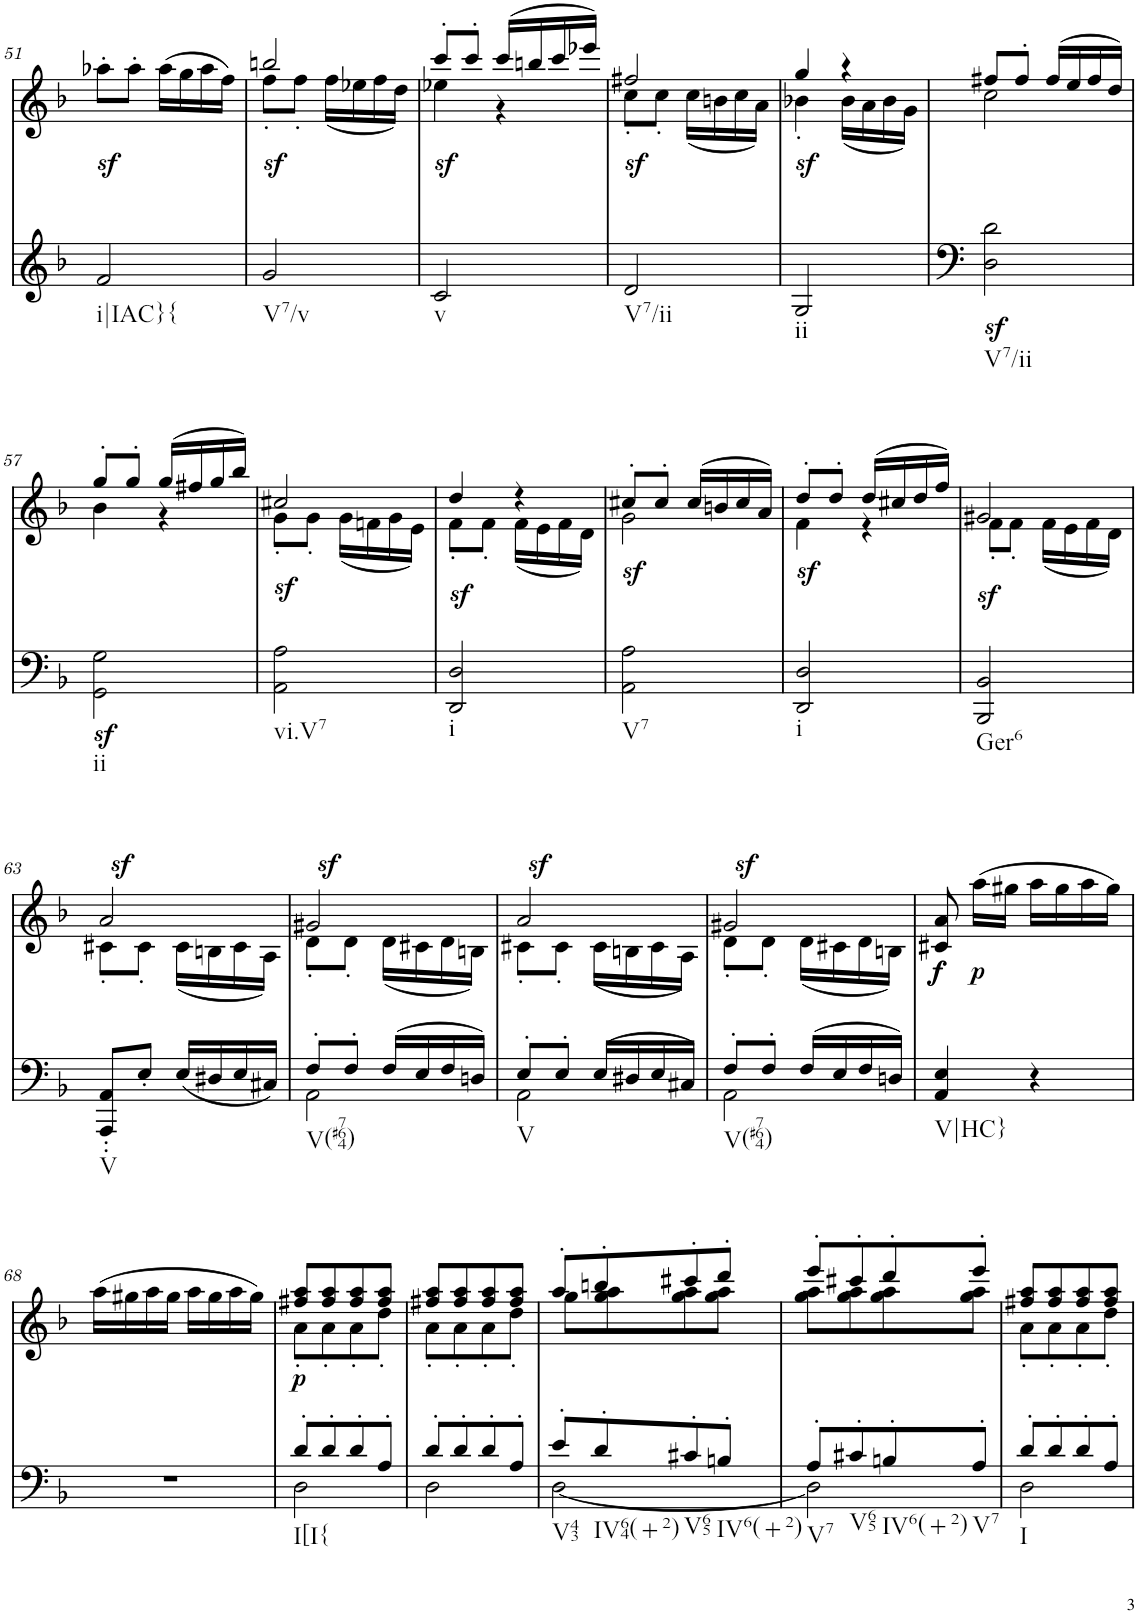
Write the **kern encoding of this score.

**kern	**kern	**text	**dynam
*part2	*part1	*part1	*part1
*staff2	*staff1	*staff1	*staff1
*I"piano	*I"piano	*	*
*I'Pno	*I'Pno	*	*
!!LO:PB:g=z
*clefG2	*clefG2	*	*
*k[b-]	*k[b-]	*	*
*F:	*F:	*	*
*M2/4	*M2/4	*	*
=51	=51	=51	=51
!LO:TX:b:t=i|IAC}{	!	!	!
2f/	8aa-Xz<'\L	.	.
.	8aa-'\J	.	.
.	(16aa-\LL	.	.
.	16gg\	.	.
.	16aa-\	.	.
.	16ff\JJ)	.	.
=52	=52	=52	=52
*	*^	*	*
!LO:TX:b:t=V7/v	!	!	!	!
!	!	!	!	!LO:DY:b
2g/	2bbn/	8ff'\L	.	sf
.	.	8ff'\J	.	.
.	.	(16ff\LL	.	.
.	.	16ee-X\	.	.
.	.	16ff\	.	.
.	.	16dd\JJ)	.	.
=53	=53	=53	=53	=53
!LO:TX:b:t=v	!	!	!	!
!	!	!	!	!LO:DY:b
2c/	8ccc'/L	4ee-X\	.	sf
.	8ccc'/J	.	.	.
.	(16ccc/LL	4r	.	.
.	16bbn/	.	.	.
.	16ccc/	.	.	.
.	16eee-X/JJ)	.	.	.
=54	=54	=54	=54	=54
!LO:TX:b:t=V7/ii	!	!	!	!
!	!	!	!	!LO:DY:b
2d/	2ff#X/	8cc'\L	.	sf
.	.	8cc'\J	.	.
.	.	(16cc\LL	.	.
.	.	16bn\	.	.
.	.	16cc\	.	.
.	.	16a\JJ)	.	.
=55	=55	=55	=55	=55
!LO:TX:b:t=ii	!	!	!	!
!	!	!	!	!LO:DY:b
2G/	4gg/	4b-X'\	.	sf
.	4r	(16b-\LL	.	.
.	.	16a\	.	.
.	.	16b-\	.	.
.	.	16g\JJ)	.	.
=56	=56	=56	=56	=56
!LO:TX:b:t=V7/ii	!	!	!	!
2D\z< 2d\z<	8ff#X/L	2cc\	.	.
.	8ff#'/J	.	.	.
.	(16ff#/LL	.	.	.
.	16ee/	.	.	.
.	16ff#/	.	.	.
.	16dd/JJ)	.	.	.
!!LO:LB:g=z	!!
=57	=57	=57	=57	=57
!LO:TX:b:t=ii	!	!	!	!
2GG\z< 2G\z<	8gg'/L	4b-\	.	.
.	8gg'/J	.	.	.
.	(16gg/LL	4r	.	.
.	16ff#X/	.	.	.
.	16gg/	.	.	.
.	16bb-/JJ)	.	.	.
=58	=58	=58	=58	=58
!LO:TX:b:t=vi.V7	!	!	!	!
2AA\z> 2A\z>	2cc#X/	8g'\L	.	.
.	.	8g'\J	.	.
.	.	(16g\LL	.	.
.	.	16fn\	.	.
.	.	16g\	.	.
.	.	16e\JJ)	.	.
=59	=59	=59	=59	=59
!LO:TX:b:t=i	!	!	!	!
2DD/z> 2D/z>	4dd/	8f'\L	.	.
.	.	8f'\J	.	.
.	4r	(16f\LL	.	.
.	.	16e\	.	.
.	.	16f\	.	.
.	.	16d\JJ)	.	.
=60	=60	=60	=60	=60
!LO:TX:b:t=V7	!	!	!	!
!	!	!	!	!LO:DY:b
2AA\ 2A\	8cc#X'/L	2g\	.	sf
.	8cc#'/J	.	.	.
.	(16cc#/LL	.	.	.
.	16bn/	.	.	.
.	16cc#/	.	.	.
.	16a/JJ)	.	.	.
=61	=61	=61	=61	=61
!LO:TX:b:t=i	!	!	!	!
!	!	!	!	!LO:DY:b
2DD/ 2D/	8dd'/L	4f\	.	sf
.	8dd'/J	.	.	.
.	(16dd/LL	4r	.	.
.	16cc#X/	.	.	.
.	16dd/	.	.	.
.	16ff/JJ)	.	.	.
=62	=62	=62	=62	=62
!LO:TX:b:t=Ger6	!	!	!	!
2BBB-/z> 2BB-/z>	2g#X/	8f'\L	.	.
.	.	8f'\J	.	.
.	.	(16f\LL	.	.
.	.	16e\	.	.
.	.	16f\	.	.
.	.	16d\JJ)	.	.
!!LO:LB:g=z	!!
=63	=63	=63	=63	=63
!LO:TX:b:t=V	!	!	!	!
!	!	!	!	!LO:DY:a
8AAA/' 8AA/'L	2a/	8c#X'\L	.	sf
8E'/J	.	8c#'\J	.	.
(16E/LL	.	(16c#\LL	.	.
16D#X/	.	16Bn\	.	.
16E/	.	16c#\	.	.
16C#X/JJ)	.	16A\JJ)	.	.
=64	=64	=64	=64	=64
*^	*	*	*	*
!LO:TX:b:t=V(#764)	!	!	!	!	!
!	!	!	!	!	!LO:DY:a
8F'/L	2AA\	2g#X/	8d'\L	.	sf
8F'/J	.	.	8d'\J	.	.
(16F/LL	.	.	(16d\LL	.	.
16E/	.	.	16c#X\	.	.
16F/	.	.	16d\	.	.
16Dn/JJ)	.	.	16Bn\JJ)	.	.
=65	=65	=65	=65	=65	=65
!LO:TX:b:t=V	!	!	!	!	!
!	!	!	!	!	!LO:DY:a
8E'/L	2AA\	2a/	8c#X'\L	.	sf
8E'/J	.	.	8c#'\J	.	.
(16E/LL	.	.	(16c#\LL	.	.
16D#X/	.	.	16Bn\	.	.
16E/	.	.	16c#\	.	.
16C#X/JJ)	.	.	16A\JJ)	.	.
=66	=66	=66	=66	=66	=66
!LO:TX:b:t=V(#764)	!	!	!	!	!
!	!	!	!	!	!LO:DY:a
8F'/L	2AA\	2g#X/	8d'\L	.	sf
8F'/J	.	.	8d'\J	.	.
(16F/LL	.	.	(16d\LL	.	.
16E/	.	.	16c#X\	.	.
16F/	.	.	16d\	.	.
16Dn/JJ)	.	.	16Bn\JJ)	.	.
*v	*v	*	*	*	*
=67	=67	=67	=67	=67
!LO:TX:b:t=V|HC}	!	!	!	!
!	!	!	!LO:LY:b	!LO:DY:b
!	!	!	!	!LO:DY:n=1:b
*	*v	*v	*	*
4AA/ 4E/	8c#X/ 8a/	f	f f
!	!	!LO:LY:b	!LO:DY:n=2:b
.	(16aa\LL	p	p
.	16gg#X\JJ	.	.
4r	16aa\LL	.	.
.	16gg#\	.	.
.	16aa\	.	.
.	16gg#\JJ)	.	.
!!LO:LB:g=z
=68	=68	=68	=68
2r	(16aa\LL	.	.
.	16gg#X\	.	.
.	16aa\	.	.
.	16gg#\JJ	.	.
.	16aa\LL	.	.
.	16gg#\	.	.
.	16aa\	.	.
.	16gg#\JJ)	.	.
=69	=69	=69	=69
*^	*^	*	*
!LO:TX:b:t=I[I{	!	!	!	!	!
!	!	!	!	!LO:LY:b	!LO:DY:b
8d'/L	2D\	8ff#X/ 8aa/L	8a'\L	p	p
8d'/	.	8ff#/ 8aa/	8a'\	.	.
8d'/	.	8ff#/ 8aa/	8a'\	.	.
8A'/J	.	8ff#/ 8aa/J	8dd'\J	.	.
=70	=70	=70	=70	=70	=70
8d'/L	2D\	8ff#X/ 8aa/L	8a'\L	.	.
8d'/	.	8ff#/ 8aa/	8a'\	.	.
8d'/	.	8ff#/ 8aa/	8a'\	.	.
8A'/J	.	8ff#/ 8aa/J	8dd'\J	.	.
=71	=71	=71	=71	=71	=71
!LO:TX:b:t=V43	!	!	!	!	!
8e'/L	[2D\	8aa'/L	8gg\L	.	.
!LO:TX:b:t=IV64(+2)	!	!	!	!	!
8d'/	.	8bbn'/	8gg\ 8aa\	.	.
!LO:TX:b:t=V65	!	!	!	!	!
8c#X'/	.	8ccc#X'/	8gg\ 8aa\	.	.
!LO:TX:b:t=IV6(+2)	!	!	!	!	!
8Bn'/J	.	8ddd'/J	8gg\ 8aa\J	.	.
=72	=72	=72	=72	=72	=72
!LO:TX:b:t=V7	!	!	!	!	!
8A'/L	2D\]	8eee'/L	8gg\ 8aa\L	.	.
!LO:TX:b:t=V65	!	!	!	!	!
8c#X'/	.	8ccc#X'/	8gg\ 8aa\	.	.
!LO:TX:b:t=IV6(+2)	!	!	!	!	!
8Bn'/	.	8ddd'/	8gg\ 8aa\	.	.
!LO:TX:b:t=V7	!	!	!	!	!
8A'/J	.	8eee'/J	8gg\ 8aa\J	.	.
=73	=73	=73	=73	=73	=73
!LO:TX:b:t=I	!	!	!	!	!
8d'/L	2D\	8ff#X/ 8aa/L	8a'\L	.	.
8d'/	.	8ff#/ 8aa/	8a'\	.	.
8d'/	.	8ff#/ 8aa/	8a'\	.	.
8A'/J	.	8ff#/ 8aa/J	8dd'\J	.	.
*v	*v	*	*	*	*
*	*v	*v	*	*
=	=	=	=
*-	*-	*-	*-
